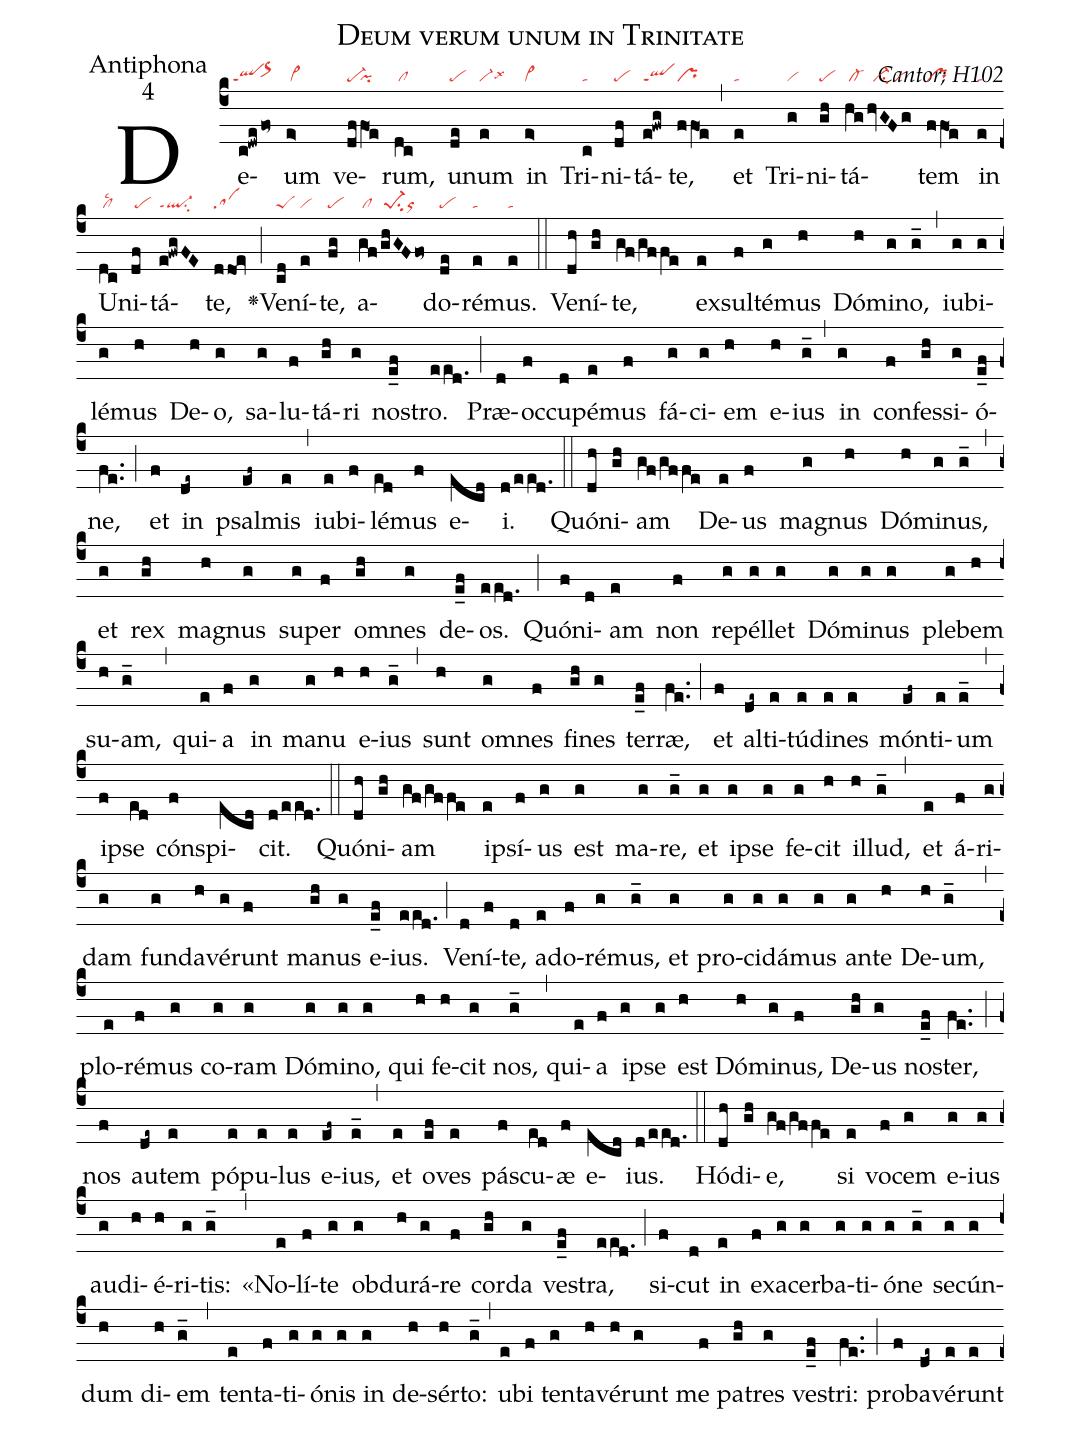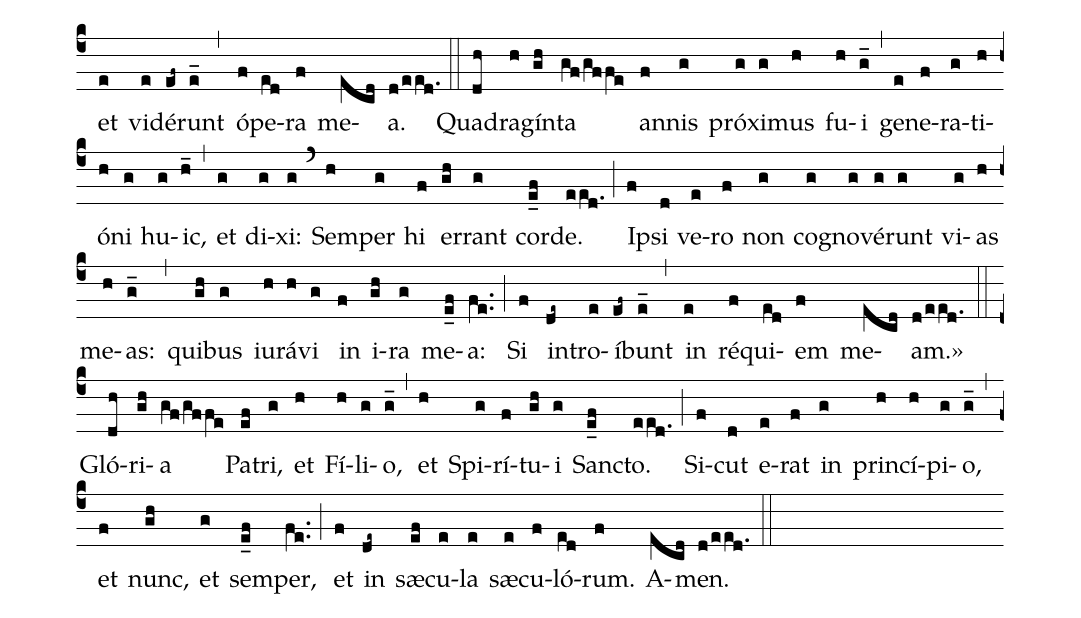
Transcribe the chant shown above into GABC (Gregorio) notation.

name:Deum verum unum in Trinitate;
office-part:Antiphona;
mode:4;
commentary:Cantor; H102;
nabc-lines:1;
%%
(c4)De(c!dwefo~|``qlppt1``or>hh)um(e>|/vi>) ve(df|pe-|/fO1e|pi)rum,(dc|/cl)
u(de|pe)num(e|vi-lsx6) in(e>|vi>) Tri(c|ta)ni(df|pe)tá(e!fwg|qlppt1)te,(ffO1e|pr) (,)
et(e|ta) Tri(g|vi)ni(gh|pe)tá(hg|/cl-|/hvGFg|//ci-/vi)tem(ffO1e|pr)
in(e|ta) U(dc|/cllsc2)ni(df|/pe)tá(e!fwgFE|ql-ppt1su2)te,(ddoe|sa) (;)
<v>\greheightstar</v>
Ve(cd|peS)ní(e|vi)te,(fg|pe) a(gf|/cl|/ghGFfo~|/pe-1su2or)do(de|pe)ré(e|ta)mus.(e|ta) (::)

Ve(dh)ní(gh)te,(gf/gf/fe) ex(e)sul(f)té(g)mus(h) Dó(h)mi(g)no,(g_) (,) iu(g)bi(g)lé(g)mus(h) De(h)o,(g) sa(g)lu(f)tá(gh)ri(g) no(e_f)stro.(eed.) (;) Præ(d)oc(f)cu(d)pé(e)mus(f) fá(g)ci(g)em(h) e(h)ius(g_) (,) in(g) con(f)fes(gh)si(g)ó(e_f)ne,(fe..) (;) et(f) in(de~) psal(ef~)mis(e) (,) iu(e)bi(f)lé(ed)mus(f) e(ecd)i.(d/eed.) (::)

Quó(dh)ni(gh)am(gf/gf/fe) De(e)us(f) ma(g)gnus(h) Dó(h)mi(g)nus,(g_) (,) et(g) rex(gh) ma(h)gnus(g) su(g)per(f) om(gh)nes(g) de(e_f)os.(eed.) (;) Quó(f)ni(d)am(e) non(f) re(g)pél(g)let(g) Dó(g)mi(g)nus(g) ple(g)bem(h) su(h)am,(g_) (,) qui(e)a(f) in(g) ma(g)nu(h) e(h)ius(g_) (,) sunt(h) om(g)nes(f) fi(gh)nes(g) ter(e_f)ræ,(fe..) (;) et(f) al(de~)ti(e)tú(e)di(e)nes(e) món(ef~)ti(e)um(e_) (,) i(f)pse(ed) cón(f)spi(ecd)cit.(d/eed.) (::)

Quó(dh)ni(gh)am(gf/gf/fe) i(e)psí(f)us(g) est(g) ma(g)re,(g_) et(g) i(g)pse(g) fe(g)cit(h) il(h)lud,(g_) (,) et(e) á(f)ri(g)dam(g) fun(g)da(h)vé(g)runt(f) ma(gh)nus(g) e(e_f)ius.(eed.) (;) Ve(d)ní(f)te,(d) ad(e)o(f)ré(g)mus,(g_) et(g) pro(g)ci(g)dá(g)mus(g) an(g)te(h) De(h)um,(g_) (,) plo(e)ré(f)mus(g) co(g)ram(g) Dó(g)mi(g)no,(g) qui(h) fe(h)cit(g) nos,(g_) (,) qui(e)a(f) i(g)pse(g) est(h) Dó(h)mi(g)nus,(f) De(gh)us(g) no(e_f)ster,(fe..) (;) nos(f) au(de~)tem(e) pó(e)pu(e)lus(e) e(ef~)ius,(e_) (,) et(e) o(ef)ves(e) pá(f)scu(ed)æ(f) e(ecd)ius.(d/eed.) (::)

Hó(dh)di(gh)e,(gf/gf/fe) si(e) vo(f)cem(g) e(g)ius(g) au(g)di(h)é(h)ri(g)tis:(g_) (,) «No(e)lí(f)te(g) ob(g)du(h)rá(g)re(f) cor(gh)da(g) ve(e_f)stra,(eed.) (;) si(f)cut(d) in(e) ex(f)a(g)cer(g)ba(g)ti(g)ó(g)ne(g_) se(g)cún(g)dum(h) di(h)em(g_) (,) ten(e)ta(f)ti(g)ó(g)nis(g) in(g) de(h)sér(h)to:(g_) (,) u(e)bi(f) ten(g)ta(h)vé(h)runt(g) me(f) pa(gh)tres(g) ve(e_f)stri:(fe..) (;) pro(f)ba(de~)vé(e)runt(e) et(e) vi(e)dé(ef~)runt(e_) (,) ó(f)pe(ed)ra(f) me(ecd)a.(d/eed.) (::)

Qua(dh)dra(h)gín(gh)ta(gf/gf/fe) an(f)nis(g) pró(g)xi(g)mus(h) fu(h)i(g_) (,) ge(e)ne(f)ra(g)ti(h)ó(h)ni(g) hu(g)ic,(h_) (,) et(g) di(g)xi:(g) (`) Sem(h)per(g) hi(f) er(gh)rant(g) cor(e_f)de.(eed.) (;) I(f)psi(d) ve(e)ro(f) non(g) co(g)gno(g)vé(g)runt(g) vi(g)as(h) me(h)as:(g_) (,) qui(gh)bus(g) iu(h)rá(h)vi(g) in(f) i(gh)ra(g) me(e_f)a:(fe..) (;) Si(f) in(de~)tro(e)í(ef~)bunt(e_) (,) in(e) ré(f)qui(ed)em(f) me(ecd)am.»(d/eed.) (::)

Gló(dh)ri(gh)a(gf/gf/fe) Pa(ef)tri,(g) et(h) Fí(h)li(g)o,(g_) (,) et(h) Spi(g)rí(f)tu(gh)i(g) San(e_f)cto.(eed.) (;) Si(f)cut(d) e(e)rat(f) in(g) prin(h)cí(h)pi(g)o,(g_) (,) et(f) nunc,(gh) et(g) sem(e_f)per,(fe..) (;) et(f) in(de~) s{<sp>ae</sp>}(ef)cu(e)la(e) sæ(e)cu(f)ló(ed)rum.(f) A(ecd)men.(d/eed.) (::)
